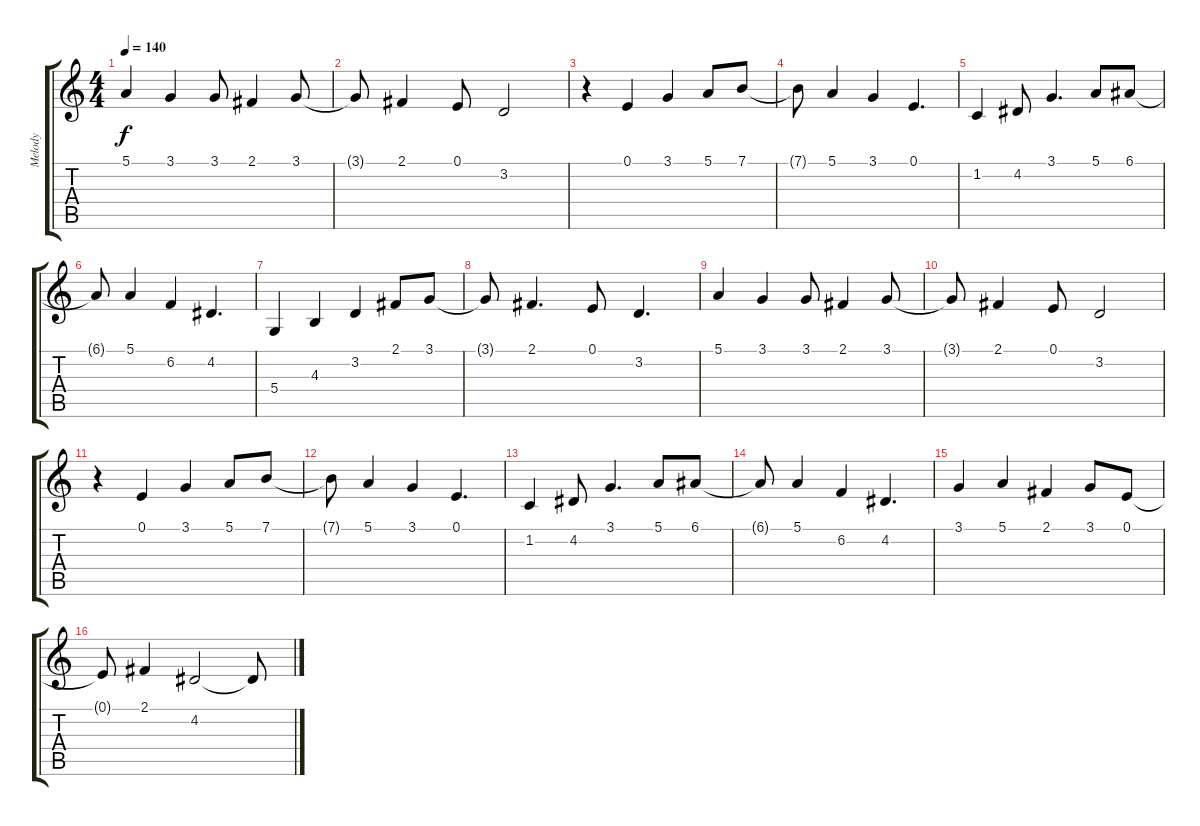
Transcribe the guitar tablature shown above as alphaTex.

\track ("Melody" "Melody") {instrument tenorsax}
\staff {score tabs}
\tuning (E4 B3 G3 D3 A2 E2) {hide}
\ts (4 4)
\tempo 140
\clef g2
\ks c
5.1.4{dy f} 3.1.4 3.1.8 2.1.4 3.1.8 |
3.1{t}.8 2.1.4 0.1.8 3.2.2 |
r.4 0.1.4 3.1.4 5.1.8 7.1.8 |
7.1{t}.8 5.1.4 3.1.4 0.1.4{d} |
1.2.4 4.2.8 3.1.4{d} 5.1.8 6.1.8 |
6.1{t}.8 5.1.4 6.2.4 4.2.4{d} |
5.4.4 4.3.4 3.2.4 2.1.8 3.1.8 |
3.1{t}.8 2.1.4{d} 0.1.8 3.2.4{d} |
5.1.4 3.1.4 3.1.8 2.1.4 3.1.8 |
3.1{t}.8 2.1.4 0.1.8 3.2.2 |
r.4 0.1.4 3.1.4 5.1.8 7.1.8 |
7.1{t}.8 5.1.4 3.1.4 0.1.4{d} |
1.2.4 4.2.8 3.1.4{d} 5.1.8 6.1.8 |
6.1{t}.8 5.1.4 6.2.4 4.2.4{d} |
3.1.4 5.1.4 2.1.4 3.1.8 0.1.8 |
0.1{t}.8 2.1.4 4.2.2 4.2{t}.8
